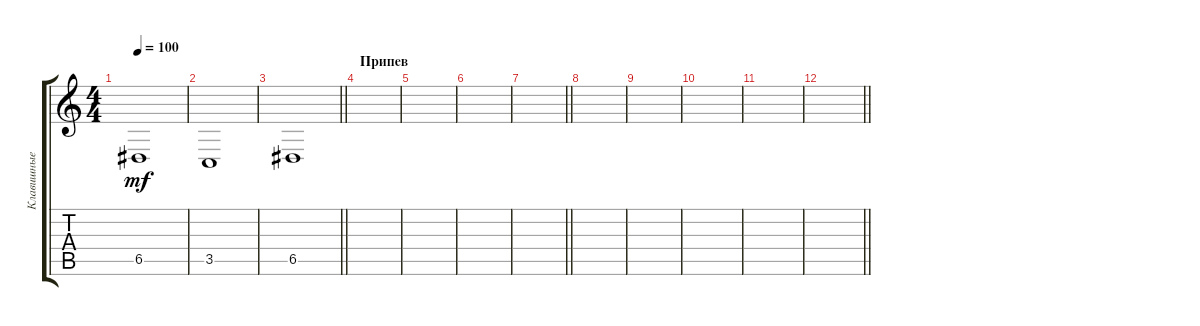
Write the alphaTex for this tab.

\track ("Клавишные" "Клавишные") {instrument stringensemble1}
\staff {score tabs}
\tuning (E4 B3 G3 D3 A2 E2) {hide}
\ts (4 4)
\tempo 100
\clef g2
\ks c
6.5.1{dy mf} |
3.5.1 |
\barLineRight lightlight
6.5.1 |
\section ("" "Припев")
|
|
|
\barLineRight lightlight
|
|
|
|
|
\barLineRight lightlight
